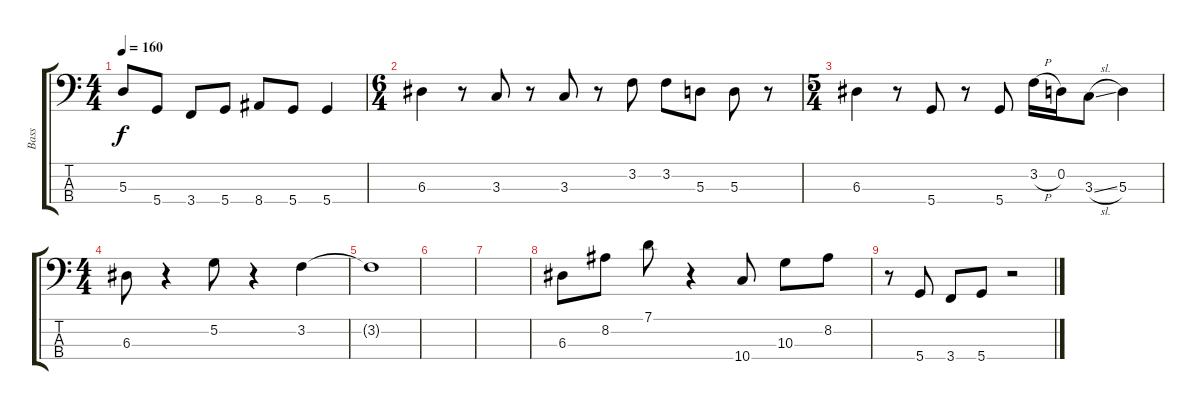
\track ("Bass" "Bass") {instrument electricbassfinger}
\staff {score tabs}
\tuning (G2 D2 A1 D1) {hide}
\ts (4 4)
\tempo 160
\clef f4
\ks c
5.3.8{dy f} 5.4.8 3.4.8 5.4.8 8.4.8 5.4.8 5.4.4 |
\ts (6 4)
6.3.4 r.8 3.3.8 r.8 3.3.8 r.8 3.2.8 3.2.8 5.3.8 5.3.8 r.8 |
\ts (5 4)
6.3.4 r.8 5.4.8 r.8 5.4.8 3.2{h}.16 0.2.16 3.3{sl}.8 5.3.4 |
\ts (4 4)
6.3.8 r.4 5.2.8 r.4 3.2.4 |
3.2{t}.1 |
|
|
6.3.8 8.2.8 7.1.8 r.4 10.4.8 10.3.8 8.2.8 |
r.8 5.4.8 3.4.8 5.4.8 r.2
